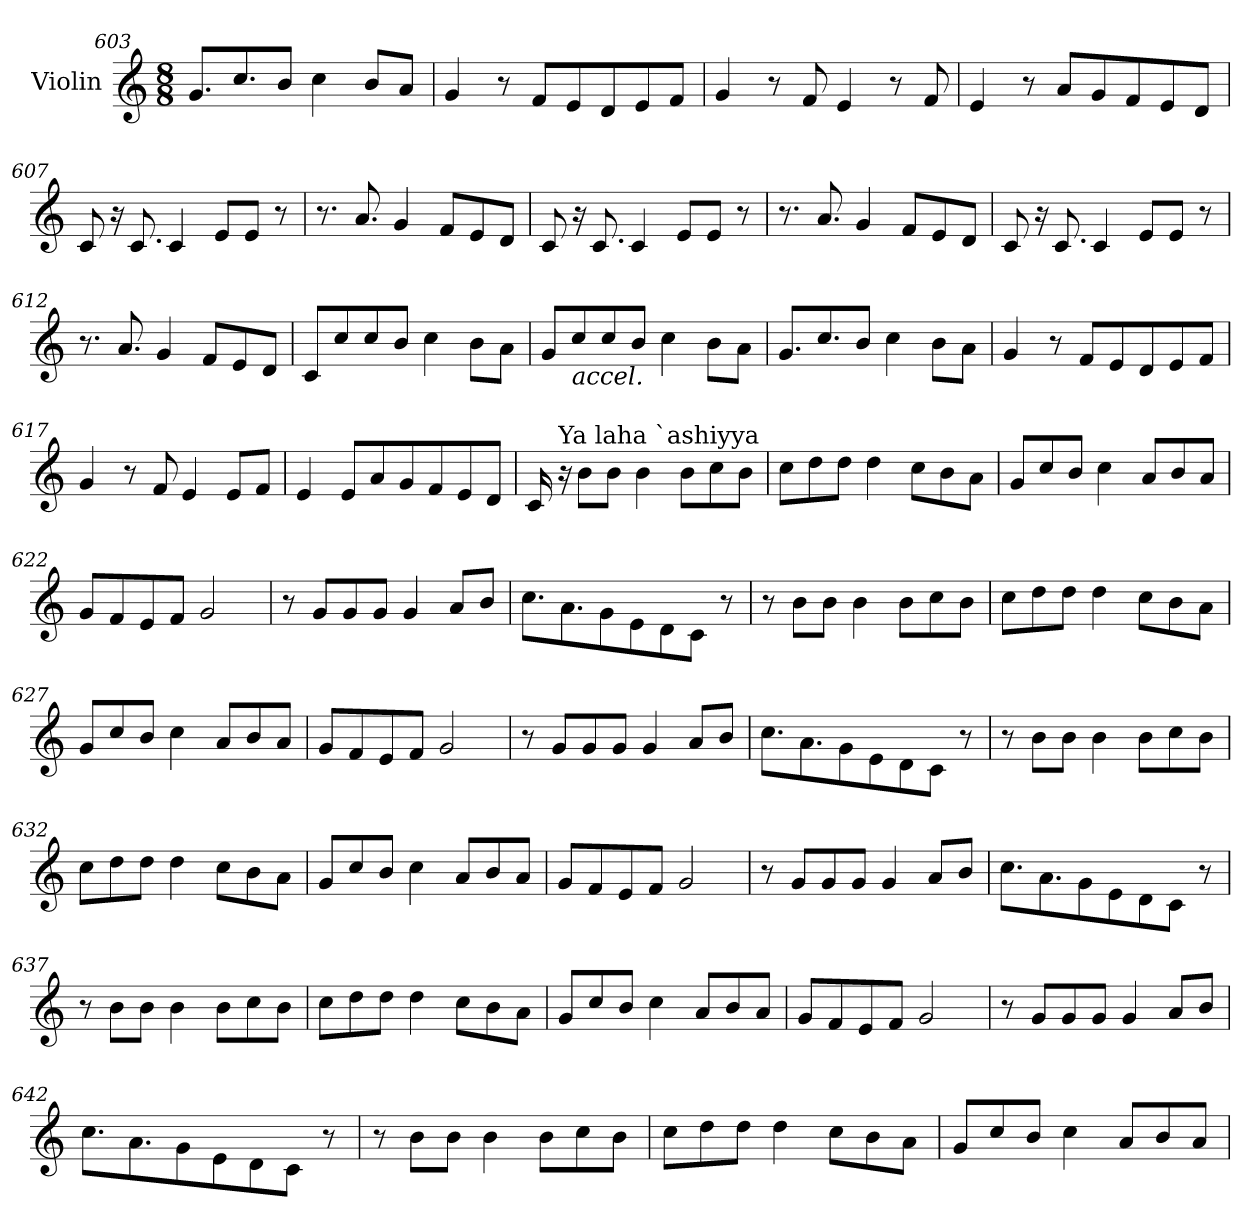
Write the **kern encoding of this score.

**kern
*part1
*staff1
*I"Violin
*clefG2
*k[]
*M8/8
=603
8.g/L
8.cc/
8b/J
4cc\
8b/L
8a/J
=604
4g/
8r
8f/L
8e/
8d/
8e/
8f/J
=605
4g/
8r
8f/
4e/
8r
8f/
!!LO:LB:g=z
=606
4e/
8r
8a/L
8g/
8f/
8e/
8d/J
=607
8c/
16r
8.c/
4c/
8e/L
8e/J
8r
=608
8.r
8.a/
4g/
8f/L
8e/
8d/J
=609
8c/
16r
8.c/
4c/
8e/L
8e/J
8r
!!LO:LB:g=z
=610
8.r
8.a/
4g/
8f/L
8e/
8d/J
=611
8c/
16r
8.c/
4c/
8e/L
8e/J
8r
=612
8.r
8.a/
4g/
8f/L
8e/
8d/J
=613
8c/L
8cc/
8cc/
8b/J
4cc\
8b\L
8a\J
!!LO:LB:g=z
=614
8g/L
!LO:TX:b:i:t=accel.
8cc/
8cc/
8b/J
4cc\
8b\L
8a\J
=615
8.g/L
8.cc/
8b/J
4cc\
8b\L
8a\J
=616
4g/
8r
8f/L
8e/
8d/
8e/
8f/J
=617
4g/
8r
8f/
4e/
8e/L
8f/J
!!LO:LB:g=z
=618
4e/
8e/L
8a/
8g/
8f/
8e/
8d/J
=619
*MM120
16c/
!LO:TX:a:t=Ya laha `ashiyya
16r
8b\L
8b\J
4b\
8b\L
8cc\
8b\J
=620
8cc\L
8dd\
8dd\J
4dd\
8cc\L
8b\
8a\J
=621
8g/L
8cc/
8b/J
4cc\
8a/L
8b/
8a/J
!!LO:PB:g=z
=622
8g/L
8f/
8e/
8f/J
2g/
=623
8r
8g/L
8g/
8g/J
4g/
8a/L
8b/J
=624
8.cc\L
8.a\
8g\
8e\
8d\
8c\J
8r
=625
8r
8b\L
8b\J
4b\
8b\L
8cc\
8b\J
!!LO:LB:g=z
=626
8cc\L
8dd\
8dd\J
4dd\
8cc\L
8b\
8a\J
=627
8g/L
8cc/
8b/J
4cc\
8a/L
8b/
8a/J
=628
8g/L
8f/
8e/
8f/J
2g/
=629
8r
8g/L
8g/
8g/J
4g/
8a/L
8b/J
!!LO:LB:g=z
=630
8.cc\L
8.a\
8g\
8e\
8d\
8c\J
8r
=631
8r
8b\L
8b\J
4b\
8b\L
8cc\
8b\J
=632
8cc\L
8dd\
8dd\J
4dd\
8cc\L
8b\
8a\J
=633
8g/L
8cc/
8b/J
4cc\
8a/L
8b/
8a/J
=634
8g/L
8f/
8e/
8f/J
2g/
!!LO:LB:g=z
=635
8r
8g/L
8g/
8g/J
4g/
8a/L
8b/J
=636
8.cc\L
8.a\
8g\
8e\
8d\
8c\J
8r
=637
8r
8b\L
8b\J
4b\
8b\L
8cc\
8b\J
=638
8cc\L
8dd\
8dd\J
4dd\
8cc\L
8b\
8a\J
!!LO:LB:g=z
=639
8g/L
8cc/
8b/J
4cc\
8a/L
8b/
8a/J
=640
8g/L
8f/
8e/
8f/J
2g/
=641
8r
8g/L
8g/
8g/J
4g/
8a/L
8b/J
=642
8.cc\L
8.a\
8g\
8e\
8d\
8c\J
8r
!!LO:LB:g=z
=643
8r
8b\L
8b\J
4b\
8b\L
8cc\
8b\J
=644
8cc\L
8dd\
8dd\J
4dd\
8cc\L
8b\
8a\J
=645
8g/L
8cc/
8b/J
4cc\
8a/L
8b/
8a/J
=
*-
